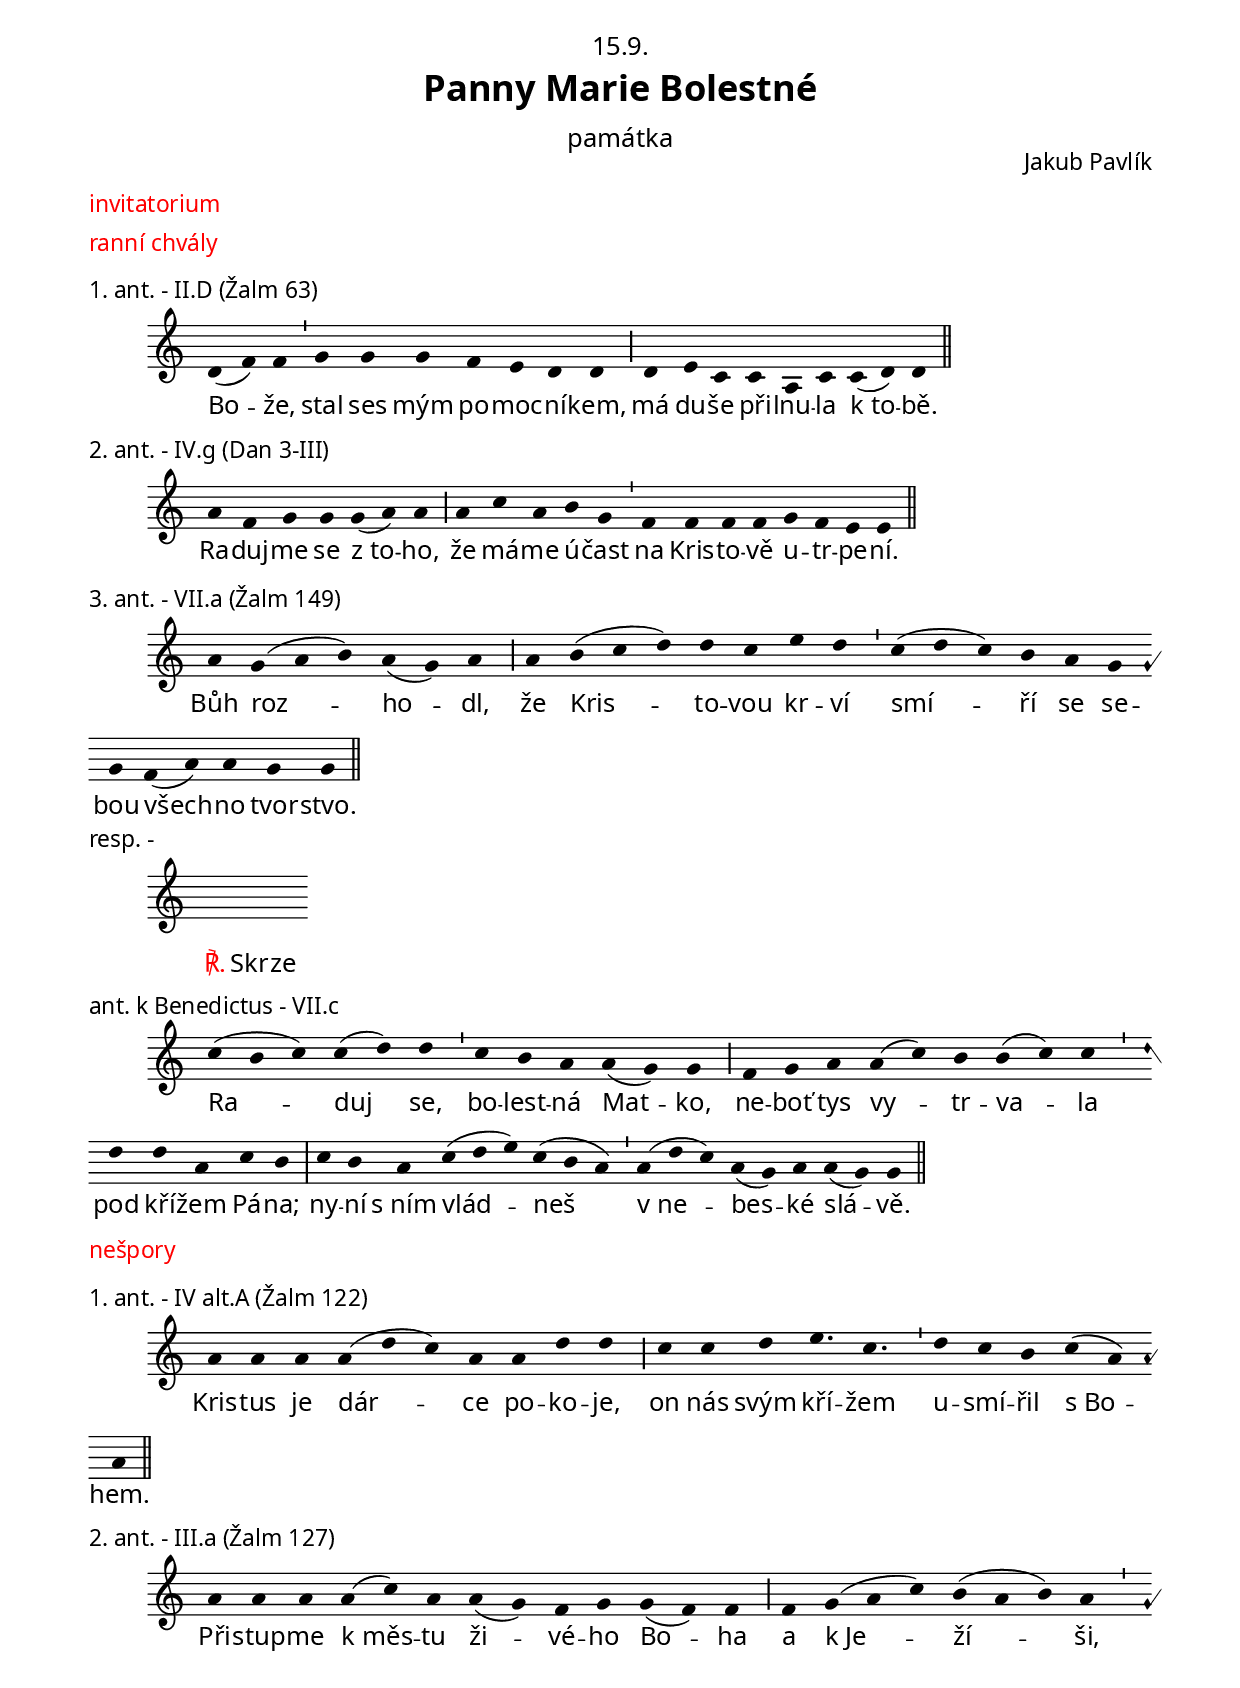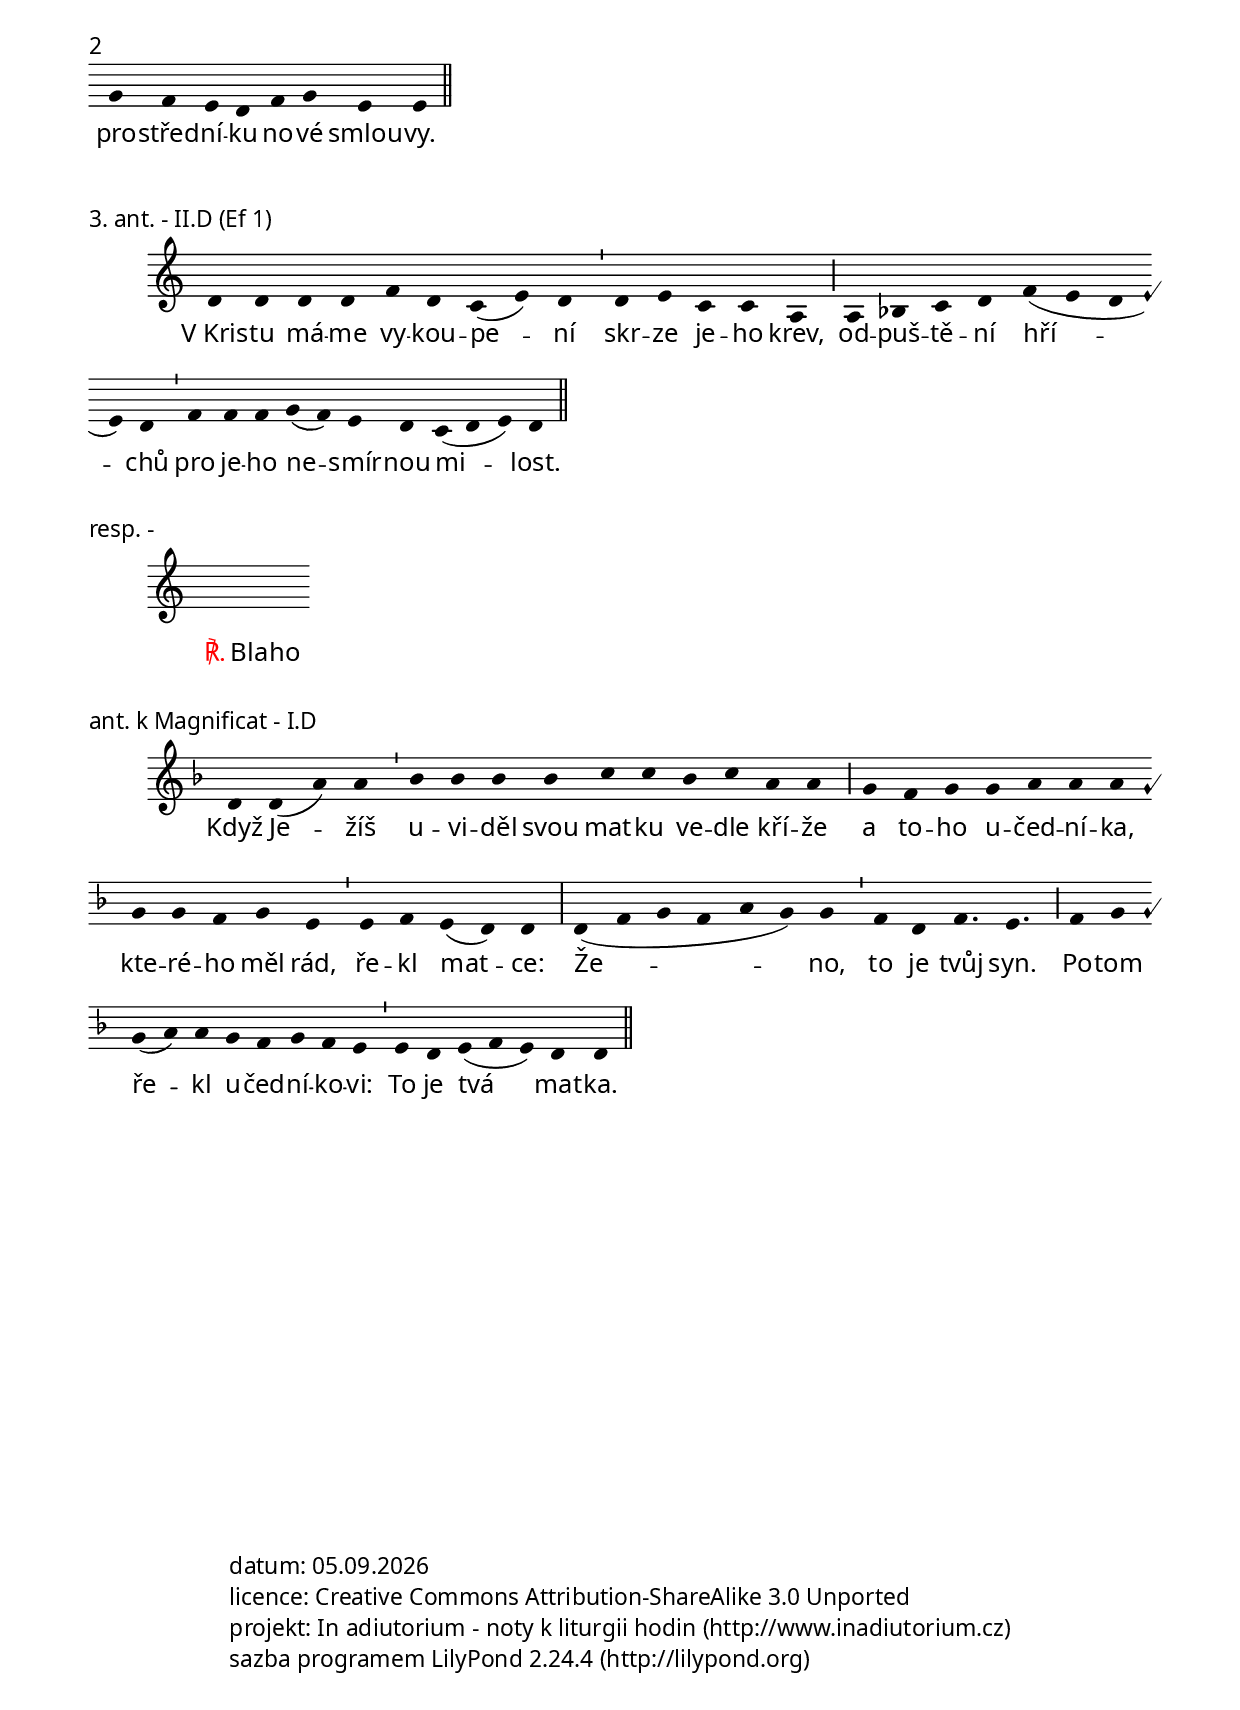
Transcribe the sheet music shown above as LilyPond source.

\version "2.15.40"

\include "../spolecne.ly"
\include "../dilyresponsorii.ly"

\header {
  title = \markup\titleSvatek
            "Panny Marie Bolestné"
            památka
            15.9.
  composer = "Jakub Pavlík"
}

\markup {\nadpisHodinka {"invitatorium"}}

\score {
  \relative c' {
    \choralniRezim
    
  }
  \addlyrics {
    Pojď -- me, klaň -- me se Kris -- tu,
    Spa -- si -- te -- li svě -- ta;
    pod je -- ho kří -- žem
    spo -- lu s_ním tr -- pě -- la je -- ho Mat -- ka.
  }
  \header {
    quid = "ant."
    modus = ""
    differentia = "" 
    psalmus = ""
    id = ""
    piece = \markup {\sestavTitulekBezZalmu}
  }
}

\markup {\nadpisHodinka {"ranní chvály"}}

\score {
  \relative c' {
    \choralniRezim
    d4( f) f \barMin g g g f e d d \barMaior
    d e c c a c c( d) d \barFinalis
  }
  \addlyrics {
    Bo -- že, stal ses mým po -- moc -- ní -- kem,
    má du -- še při -- lnu -- la k_to -- bě.
  }
  \header {
    quid = "1. ant."
    modus = "II"
    differentia = "D" 
    psalmus = "Žalm 63"
    id = ""
    piece = \markup {\sestavTitulek}
  }
}

\score {
  \relative c'' {
    \choralniRezim
    a4 f g g g( a) a \barMaior
    a c a b g \barMin
    f f f f g f e e \barFinalis
  }
  \addlyrics {
    Ra -- duj -- me se z_to -- ho,
    že má -- me ú -- čast
    na Kris -- to -- vě u -- tr -- pe -- ní.
  }
  \header {
    quid = "2. ant."
    modus = "IV"
    differentia = "g" 
    psalmus = "Dan 3-III"
    id = ""
    piece = \markup {\sestavTitulek}
  }
}

\score {
  \relative c'' {
    \choralniRezim
    a4 g( a b) a( g) a \barMaior
    a b( c d) d c e d \barMin
    c( d c) b a g g f( a) a g g \barFinalis
  }
  \addlyrics {
    Bůh roz -- ho -- dl,
    že Kris -- to -- vou kr -- ví
    smí -- ří se se -- bou všech -- no tvor -- stvo.
  }
  \header {
    quid = "3. ant."
    modus = "VII"
    differentia = "a" 
    psalmus = "Žalm 149"
    id = ""
    piece = \markup {\sestavTitulek}
  }
}

\score {
  \relative c' {
    \choralniRezim
    
    % R
    \neviditelna a
    
    % V
    \neviditelna a
    
    % R
    \neviditelna a
    
    % Slava
  }
  \addlyrics {
    \Response Skr -- ze te -- be, Pan -- no Ma -- ri -- a,_*
    čer -- pá -- me mi -- lost spá -- sy.
    \Verse Z_Kris -- to -- vých ran_*
    \Response čer -- pá -- me mi -- lost spá -- sy.
    \textRespDoxologie
  }
  \header {
    quid = "resp."
    modus = ""
    id = ""
    piece = \markup {\sestavTitulekResp}
  }
}

\score {
  \relative c'' {
    \choralniRezim
    c4( b c) c( d) d \barMin 
    c4 b a a( g) g \barMaior
    f g a a( c) b b( c) c \barMin 
    d d a c b \barMax
    
    c b a c( d e) c( b( a) \barMin 
    a( d c) a( g) a a( g) g \barFinalis
  }
  \addlyrics {
    Ra -- duj se, bo -- lest -- ná Mat -- ko,
    ne -- boť tys vy -- tr -- va -- la pod kří -- žem Pá -- na;
    ny -- ní s_ním vlád -- neš 
    v_ne -- bes -- ké slá -- vě.
  }
  \header {
    quid = "ant. k Benedictus"
    modus = "VII"
    differentia = "c" 
    psalmus = ""
    id = ""
    fons = "melodie vznikla upravováním melodie 1. ant. r.ch. z Nanebevzetí"
    piece = \markup {\sestavTitulekBezZalmu}
  }
}

\markup {\nadpisHodinka {"nešpory"}}

\score {
  \relative c'' {
    \choralniRezim
    a4 a a a( d c) a a d d \barMaior
    c c d e4. c \barMin d4 c b c( a) a \barFinalis
  }
  \addlyrics {
    Kris -- tus je dár -- ce po -- ko -- je,
    on nás svým kří -- žem u -- smí -- řil s_Bo -- hem.
  }
  \header {
    quid = "1. ant."
    modus = "IV alt"
    differentia = "A" 
    psalmus = "Žalm 122"
    id = ""
    piece = \markup {\sestavTitulek}
  }
}

\score {
  \relative c'' {
    \choralniRezim
    a4 a a a( c) a a( g) f g g( f) f \barMaior
    f g( a c) b( a b) a \barMin 
    g f e d f g e e \barFinalis
  }
  \addlyrics {
    Při -- stup -- me k_měs -- tu ži -- vé -- ho Bo -- ha
    a k_Je -- ží -- ši,
    pro -- střed -- ní -- ku no -- vé smlou -- vy.
  }
  \header {
    quid = "2. ant."
    modus = "III"
    differentia = "a" 
    psalmus = "Žalm 127"
    id = ""
    piece = \markup {\sestavTitulek}
  }
}

\score {
  \relative c' {
    \choralniRezim
    d4 d d d f d c( e) d \barMin
    d e c c a \barMaior
    a bes c d f( e d e) d \barMin
    f f f g( f) e d c( d e) d \barFinalis
  }
  \addlyrics {
    V_Kris -- tu má -- me vy -- kou -- pe -- ní 
    skr -- ze je -- ho krev,
    od -- puš -- tě -- ní hří -- chů
    pro je -- ho ne -- smír -- nou mi -- lost.
  }
  \header {
    quid = "3. ant."
    modus = "II"
    differentia = "D" 
    psalmus = "Ef 1"
    id = ""
    piece = \markup {\sestavTitulek}
  }
}

\score {
  \relative c' {
    \choralniRezim
    
    % R
    \neviditelna a
    
    % V
    \neviditelna a
    
    % R
    \neviditelna a
    
    % Slava
  }
  \addlyrics {
    \Response Bla -- ho -- sla -- ve -- ná jsi, Pan -- no Ma -- ri -- a,_*
    pro -- to -- že jsi vy -- tr -- va -- la pod kří -- žem Pá -- na.
    \Verse Bez smr -- ti jsi do -- sáh -- la mu -- čed -- nic -- ké pal -- my,_*
    \Response pro -- to -- že jsi vy -- tr -- va -- la pod kří -- žem Pá -- na.
    \textRespDoxologie
  }
  \header {
    quid = "resp."
    modus = ""
    id = ""
    piece = \markup {\sestavTitulekResp}
  }
}

\score {
  \relative c' {
    \choralniRezim
    \key f \major
    d4 d( a') a \barMin bes bes bes bes c c bes c a a \barMaior
    g f g g a a a g g f g e \barMin
    e f e( d) d \barMax
    d( f g f a g) g \barMin f d f4. e \barMaior
    f4 g g( a) a g f g f e \barMin e d e( f e) d d \barFinalis
  }
  \addlyrics {
    Když Je -- žíš u -- vi -- děl svou mat -- ku ve -- dle kří -- že
    a to -- ho u -- čed -- ní -- ka, kte -- ré -- ho měl rád,
    ře -- kl mat -- ce:
    Že -- no, to je tvůj syn.
    Po -- tom ře -- kl u -- čed -- ní -- ko -- vi:
    To je tvá mat -- ka.
  }
  \header {
    quid = "ant. k Magnificat"
    modus = "I"
    differentia = "D" 
    psalmus = ""
    id = ""
    piece = \markup {\sestavTitulekBezZalmu}
  }
}